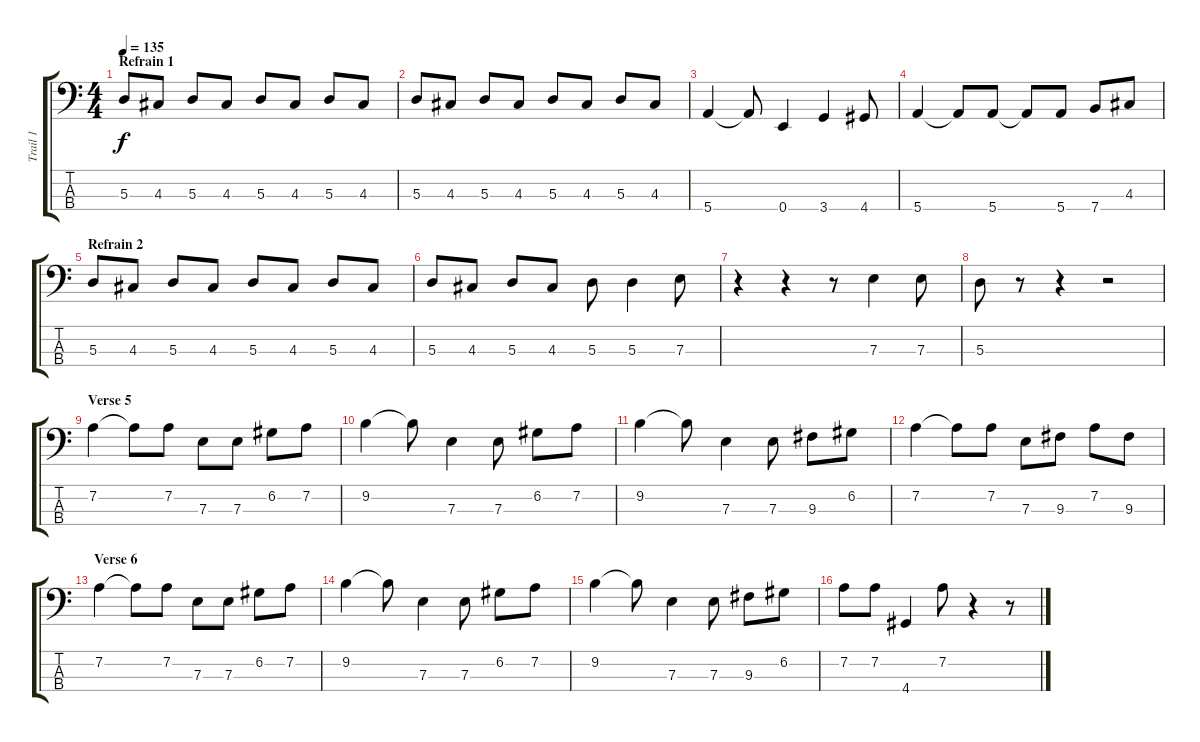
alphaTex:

\track ("Trail 1" "Trail 1") {instrument electricbassfinger}
\staff {score tabs}
\tuning (G2 D2 A1 E1) {hide}
\ts (4 4)
\section ("" "Refrain 1")
\tempo 135
\clef f4
\ks c
5.3.8{dy f} 4.3.8 5.3.8 4.3.8 5.3.8 4.3.8 5.3.8 4.3.8 |
5.3.8 4.3.8 5.3.8 4.3.8 5.3.8 4.3.8 5.3.8 4.3.8 |
5.4.4 5.4{t}.8 0.4.4 3.4.4 4.4.8 |
5.4.4 5.4{t}.8 5.4.8 5.4{t}.8 5.4.8 7.4.8 4.3.8 |
\section ("" "Refrain 2")
5.3.8 4.3.8 5.3.8 4.3.8 5.3.8 4.3.8 5.3.8 4.3.8 |
5.3.8 4.3.8 5.3.8 4.3.8 5.3.8 5.3.4 7.3.8 |
r.4 r.4 r.8 7.3.4 7.3.8 |
5.3.8 r.8 r.4 r.2 |
\section ("" "Verse 5")
7.2.4 7.2{t}.8 7.2.8 7.3.8 7.3.8 6.2.8 7.2.8 |
9.2.4 9.2{t}.8 7.3.4 7.3.8 6.2.8 7.2.8 |
9.2.4 9.2{t}.8 7.3.4 7.3.8 9.3.8 6.2.8 |
7.2.4 7.2{t}.8 7.2.8 7.3.8 9.3.8 7.2.8 9.3.8 |
\section ("" "Verse 6")
7.2.4 7.2{t}.8 7.2.8 7.3.8 7.3.8 6.2.8 7.2.8 |
9.2.4 9.2{t}.8 7.3.4 7.3.8 6.2.8 7.2.8 |
9.2.4 9.2{t}.8 7.3.4 7.3.8 9.3.8 6.2.8 |
7.2.8 7.2.8 4.4.4 7.2.8 r.4 r.8
